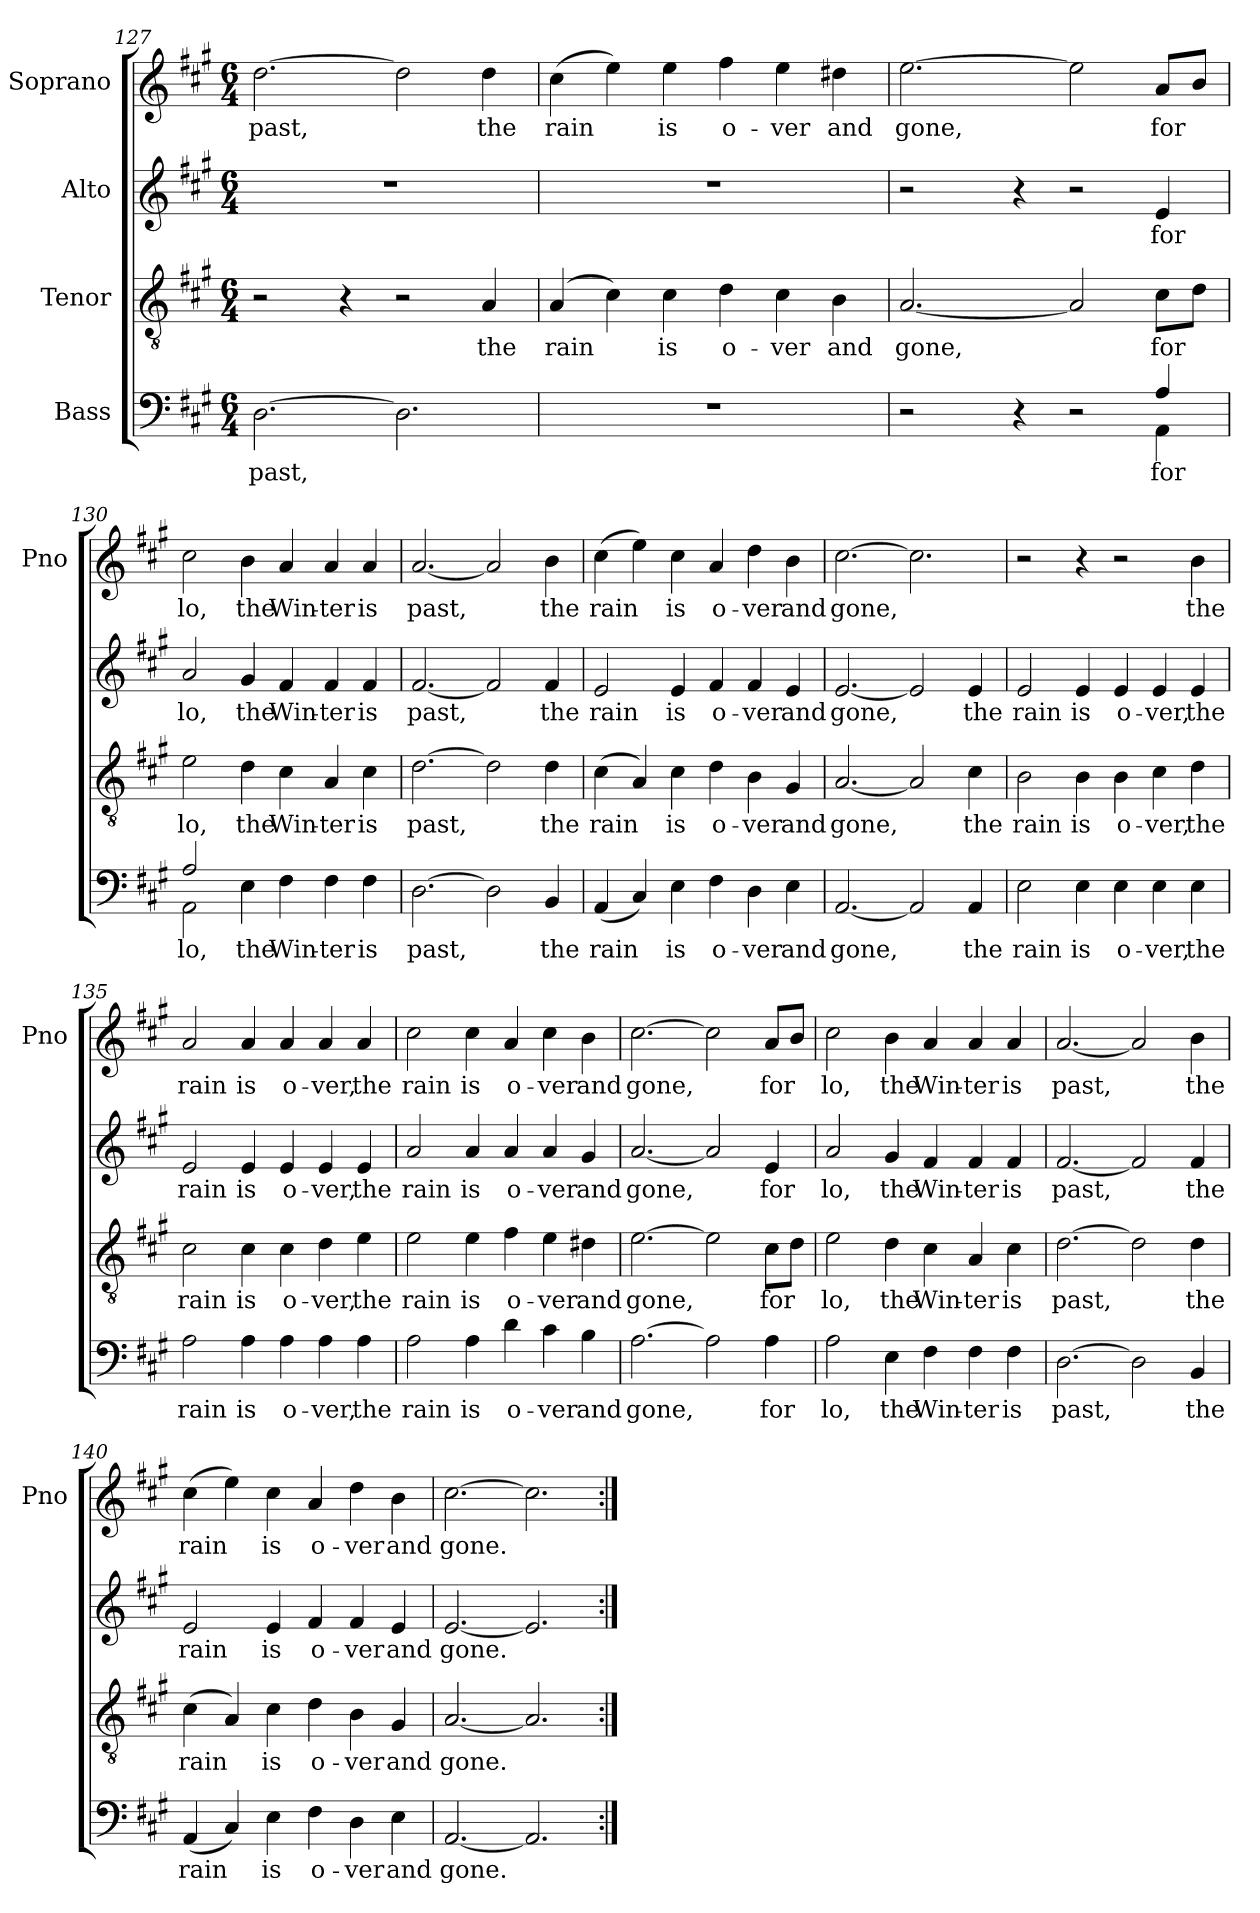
**kern	**text	**kern	**text	**kern	**text	**kern	**text
*part4	*part4	*part3	*part3	*part2	*part2	*part1	*part1
*staff4	*staff4	*staff3	*staff3	*staff2	*staff2	*staff1	*staff1
*I"Bass	*	*I"Tenor	*	*I"Alto	*	*I"Soprano	*
*	*	*	*	*	*	*I'Pno	*
!!LO:PB:g=z
*clefF4	*	*clefGv2	*	*clefG2	*	*clefG2	*
*k[f#c#g#]	*	*k[f#c#g#]	*	*k[f#c#g#]	*	*k[f#c#g#]	*
*A:	*	*A:	*	*A:	*	*A:	*
*M6/4	*	*M6/4	*	*M6/4	*	*M6/4	*
=127	=127	=127	=127	=127	=127	=127	=127
[2.D\	past,	2r	.	1.r	.	[2.dd\	past,
.	.	4r	.	.	.	.	.
2.D\]	.	2r	.	.	.	2dd\]	.
.	.	4A/	the	.	.	4dd\	the
=128	=128	=128	=128	=128	=128	=128	=128
1.r	.	(4A/	rain	1.r	.	(4cc#\	rain
.	.	4c#\)	.	.	.	4ee\)	.
.	.	4c#\	is	.	.	4ee\	is
.	.	4d\	o-	.	.	4ff#\	o-
.	.	4c#\	-ver	.	.	4ee\	-ver
.	.	4B\	and	.	.	4dd#X\	and
=129	=129	=129	=129	=129	=129	=129	=129
*^	*	*	*	*	*	*	*
2r	4ryy	.	[2.A/	gone,	2r	.	[2.ee\	gone,
*v	*v	*	*	*	*	*	*	*
4r	.	.	.	4r	.	.	.
2r	.	2A/]	.	2r	.	2ee\]	.
*^	*	*	*	*	*	*	*
4A/	4AA\	for	8c#\L	for	4e/	for	8a/L	for
.	.	.	8d\J	.	.	.	8b/J	.
=130	=130	=130	=130	=130	=130	=130	=130	=130
2A/	2AA\	lo,	2e\	lo,	2a/	lo,	2cc#\	lo,
4E\	1ryy	the	4d\	the	4g#/	the	4b\	the
4F#\	.	Win-	4c#\	Win-	4f#/	Win-	4a/	Win-
4F#\	.	-ter	4A/	-ter	4f#/	-ter	4a/	-ter
4F#\	.	is	4c#\	is	4f#/	is	4a/	is
*v	*v	*	*	*	*	*	*	*
=131	=131	=131	=131	=131	=131	=131	=131
[2.D\	past,	[2.d\	past,	[2.f#/	past,	[2.a/	past,
2D\]	.	2d\]	.	2f#/]	.	2a/]	.
4BB/	the	4d\	the	4f#/	the	4b\	the
!!LO:LB:g=z
=132	=132	=132	=132	=132	=132	=132	=132
(4AA/	rain	(4c#\	rain	2e/	rain	(4cc#\	rain
4C#/)	.	4A/)	.	.	.	4ee\)	.
4E\	is	4c#\	is	4e/	is	4cc#\	is
4F#\	o-	4d\	o-	4f#/	o-	4a/	o-
4D\	-ver	4B\	-ver	4f#/	-ver	4dd\	-ver
4E\	and	4G#/	and	4e/	and	4b\	and
=133	=133	=133	=133	=133	=133	=133	=133
[2.AA/	gone,	[2.A/	gone,	[2.e/	gone,	[2.cc#\	gone,
2AA/]	.	2A/]	.	2e/]	.	2.cc#\]	.
4AA/	the	4c#\	the	4e/	the	.	.
=134	=134	=134	=134	=134	=134	=134	=134
2E\	rain	2B\	rain	2e/	rain	2r	.
4E\	is	4B\	is	4e/	is	4r	.
4E\	o-	4B\	o-	4e/	o-	2r	.
4E\	-ver,	4c#\	-ver,	4e/	-ver,	.	.
4E\	the	4d\	the	4e/	the	4b\	the
=135	=135	=135	=135	=135	=135	=135	=135
2A\	rain	2c#\	rain	2e/	rain	2a/	rain
4A\	is	4c#\	is	4e/	is	4a/	is
4A\	o-	4c#\	o-	4e/	o-	4a/	o-
4A\	-ver,	4d\	-ver,	4e/	-ver,	4a/	-ver,
4A\	the	4e\	the	4e/	the	4a/	the
=136	=136	=136	=136	=136	=136	=136	=136
2A\	rain	2e\	rain	2a/	rain	2cc#\	rain
4A\	is	4e\	is	4a/	is	4cc#\	is
4d\	o-	4f#\	o-	4a/	o-	4a/	o-
4c#\	-ver	4e\	-ver	4a/	-ver	4cc#\	-ver
4B\	and	4d#X\	and	4g#/	and	4b\	and
!!LO:LB:g=z
=137	=137	=137	=137	=137	=137	=137	=137
[2.A\	gone,	[2.e\	gone,	[2.a/	gone,	[2.cc#\	gone,
2A\]	.	2e\]	.	2a/]	.	2cc#\]	.
4A\	for	8c#\L	for	4e/	for	8a/L	for
.	.	8d\J	.	.	.	8b/J	.
=138	=138	=138	=138	=138	=138	=138	=138
2A\	lo,	2e\	lo,	2a/	lo,	2cc#\	lo,
4E\	the	4d\	the	4g#/	the	4b\	the
4F#\	Win-	4c#\	Win-	4f#/	Win-	4a/	Win-
4F#\	-ter	4A/	-ter	4f#/	-ter	4a/	-ter
4F#\	is	4c#\	is	4f#/	is	4a/	is
=139	=139	=139	=139	=139	=139	=139	=139
[2.D\	past,	[2.d\	past,	[2.f#/	past,	[2.a/	past,
2D\]	.	2d\]	.	2f#/]	.	2a/]	.
4BB/	the	4d\	the	4f#/	the	4b\	the
=140	=140	=140	=140	=140	=140	=140	=140
(4AA/	rain	(4c#\	rain	2e/	rain	(4cc#\	rain
4C#/)	.	4A/)	.	.	.	4ee\)	.
4E\	is	4c#\	is	4e/	is	4cc#\	is
4F#\	o-	4d\	o-	4f#/	o-	4a/	o-
4D\	-ver	4B\	-ver	4f#/	-ver	4dd\	-ver
4E\	and	4G#/	and	4e/	and	4b\	and
=141	=141	=141	=141	=141	=141	=141	=141
[2.AA/	gone.	[2.A/	gone.	[2.e/	gone.	[2.cc#\	gone.
2.AA/]	.	2.A/]	.	2.e/]	.	2.cc#\]	.
=:|!	=:|!	=:|!	=:|!	=:|!	=:|!	=:|!	=:|!
*-	*-	*-	*-	*-	*-	*-	*-
